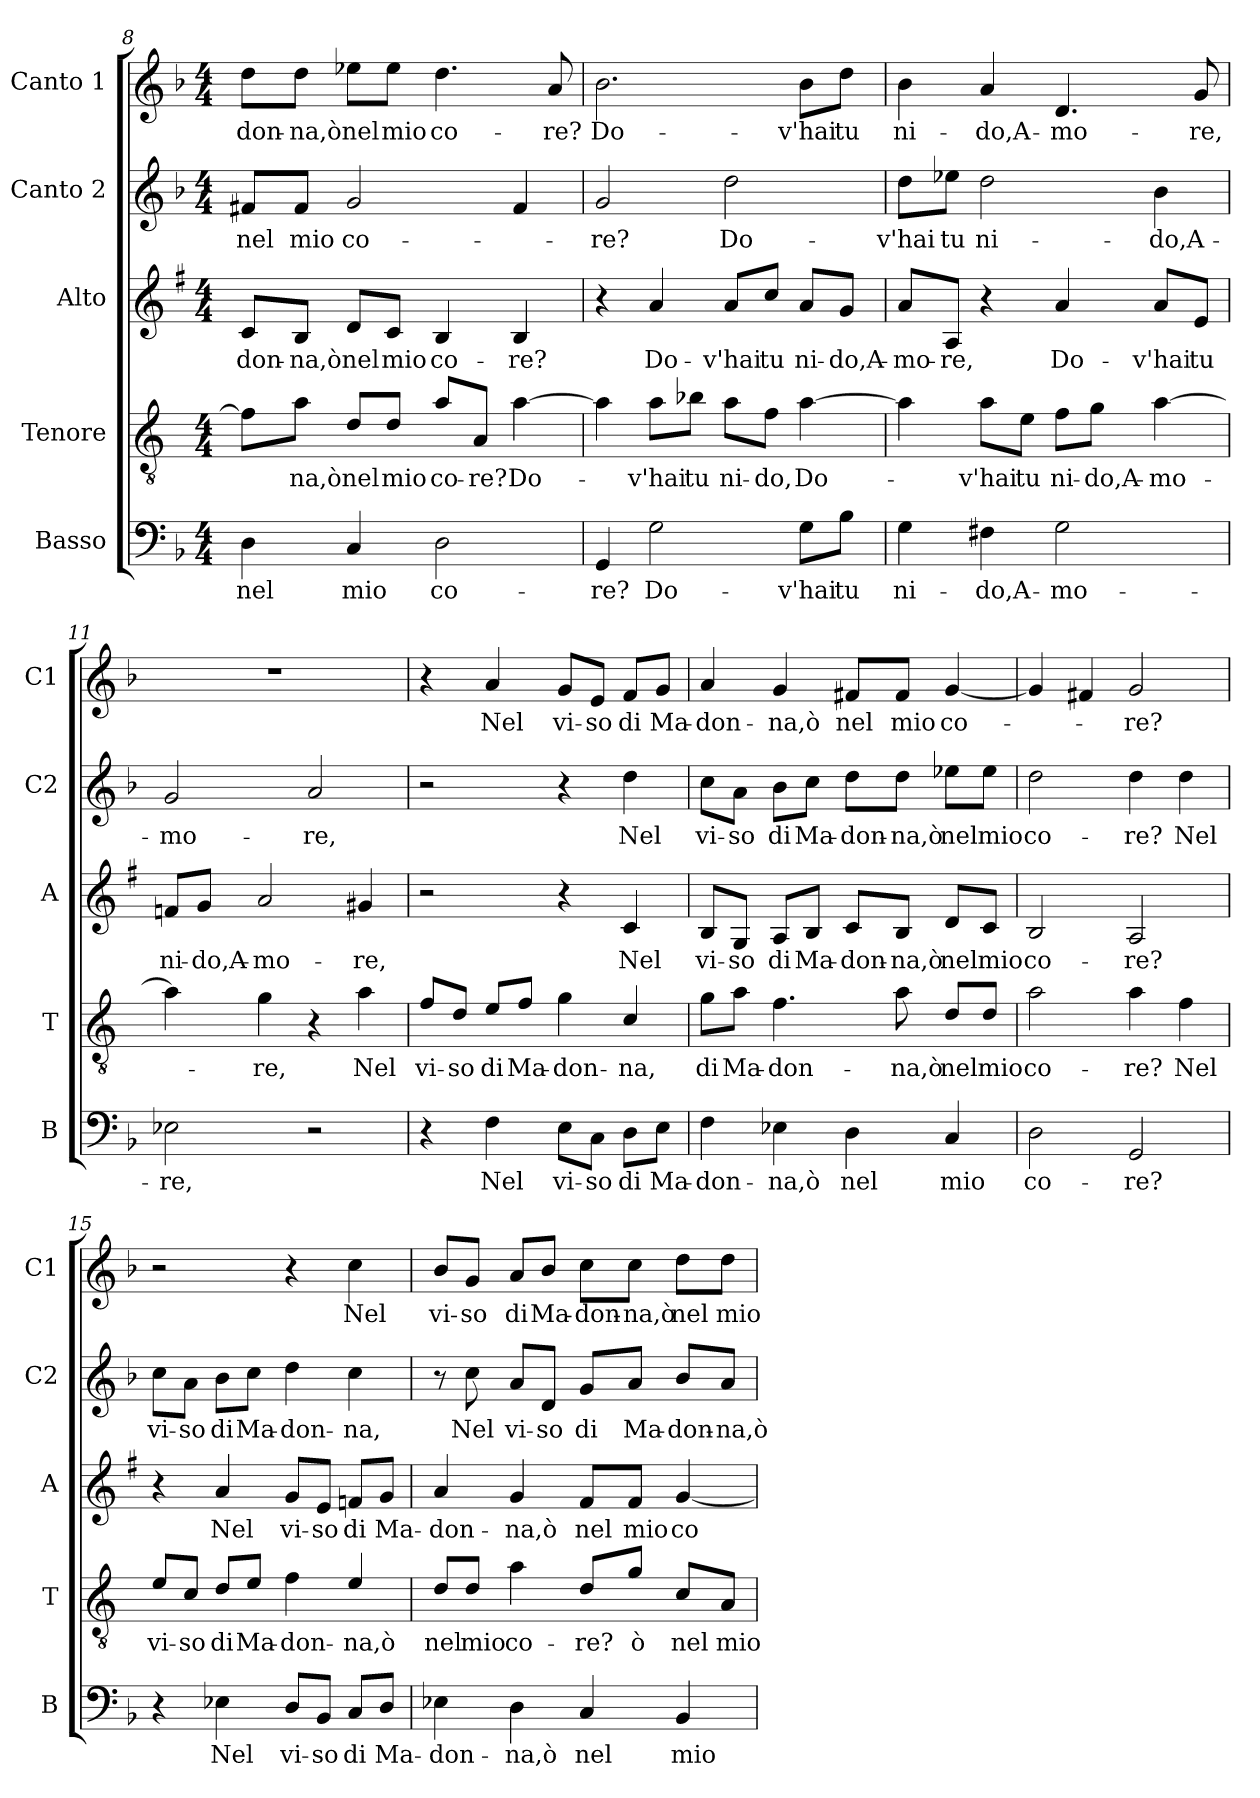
**kern	**text	**kern	**text	**kern	**text	**kern	**text	**kern	**text
*part5	*part5	*part4	*part4	*part3	*part3	*part2	*part2	*part1	*part1
*staff5	*staff5	*staff4	*staff4	*staff3	*staff3	*staff2	*staff2	*staff1	*staff1
*I"Basso	*	*I"Tenore	*	*I"Alto	*	*I"Canto 2	*	*I"Canto 1	*
*I'B	*	*I'T	*	*I'A	*	*I'C2	*	*I'C1	*
!!LO:PB:g=z
*clefF4	*	*clefGv2	*	*clefG2	*	*clefG2	*	*clefG2	*
*	*	*ITrd4c7	*	*ITrd1c2	*	*	*	*	*
*k[b-]	*	*k[b-]	*	*k[b-]	*	*k[b-]	*	*k[b-]	*
*F:	*	*F:	*	*F:	*	*F:	*	*F:	*
*M4/4	*	*M4/4	*	*M4/4	*	*M4/4	*	*M4/4	*
=8	=8	=8	=8	=8	=8	=8	=8	=8	=8
!	!LO:LY:b	!	!	!	!LO:LY:b	!	!LO:LY:b	!	!LO:LY:b
4D\	nel	8B-\L]	.	8B-/L	-don-	8f#X/L	nel	8dd\L	-don-
!	!	!	!LO:LY:b	!	!LO:LY:b	!	!LO:LY:b	!	!LO:LY:b
.	.	8d\J	-na,ò	8A/J	-na,ò	8f#/J	mio	8dd\J	-na,ò
!	!LO:LY:b	!	!LO:LY:b	!	!LO:LY:b	!	!LO:LY:b	!	!LO:LY:b
4C/	mio	8G/L	nel	8c/L	nel	2g/	co-	8ee-X\L	nel
!	!	!	!LO:LY:b	!	!LO:LY:b	!	!	!	!LO:LY:b
.	.	8G/J	mio	8B-/J	mio	.	.	8ee-\J	mio
!	!LO:LY:b	!	!LO:LY:b	!	!LO:LY:b	!	!	!	!LO:LY:b
2D\	co-	8d/L	co-	4A/	co-	.	.	4.dd\	co-
!	!	!	!LO:LY:b	!	!	!	!	!	!
.	.	8D/J	-re?	.	.	.	.	.	.
!	!	!	!LO:LY:b	!	!LO:LY:b	!	!	!	!
.	.	[4d\	Do-	4A/	-re?	4f#/	.	.	.
!	!	!	!	!	!	!	!	!	!LO:LY:b
.	.	.	.	.	.	.	.	8a/	-re?
=9	=9	=9	=9	=9	=9	=9	=9	=9	=9
!	!LO:LY:b	!	!	!	!	!	!LO:LY:b	!	!LO:LY:b
4GG/	-re?	4d\]	.	4r	.	2g/	-re?	2.b-\	Do-
!	!LO:LY:b	!	!LO:LY:b	!	!LO:LY:b	!	!	!	!
2G\	Do-	8d\L	-v'hai	4g/	Do-	.	.	.	.
!	!	!	!LO:LY:b	!	!	!	!	!	!
.	.	8e-X\J	tu	.	.	.	.	.	.
!	!	!	!LO:LY:b	!	!LO:LY:b	!	!LO:LY:b	!	!
.	.	8d\L	ni-	8g/L	-v'hai	2dd\	Do-	.	.
!	!	!	!LO:LY:b	!	!LO:LY:b	!	!	!	!
.	.	8B-\J	-do,	8b-/J	tu	.	.	.	.
!	!LO:LY:b	!	!LO:LY:b	!	!LO:LY:b	!	!	!	!LO:LY:b
8G\L	-v'hai	[4d\	Do-	8g/L	ni-	.	.	8b-\L	-v'hai
!	!LO:LY:b	!	!	!	!LO:LY:b	!	!	!	!LO:LY:b
8B-\J	tu	.	.	8f/J	-do,A-	.	.	8dd\J	tu
=10	=10	=10	=10	=10	=10	=10	=10	=10	=10
!	!LO:LY:b	!	!	!	!LO:LY:b	!	!LO:LY:b	!	!LO:LY:b
4G\	ni-	4d\]	.	8g/L	-mo-	8dd\L	-v'hai	4b-\	ni-
!	!	!	!	!	!LO:LY:b	!	!LO:LY:b	!	!
.	.	.	.	8G/J	-re,	8ee-X\J	tu	.	.
!	!LO:LY:b	!	!LO:LY:b	!	!	!	!LO:LY:b	!	!LO:LY:b
4F#X\	-do,A-	8d\L	-v'hai	4r	.	2dd\	ni-	4a/	-do,A-
!	!	!	!LO:LY:b	!	!	!	!	!	!
.	.	8A\J	tu	.	.	.	.	.	.
!	!LO:LY:b	!	!LO:LY:b	!	!LO:LY:b	!	!	!	!LO:LY:b
2G\	-mo-	8B-\L	ni-	4g/	Do-	.	.	4.d/	-mo-
!	!	!	!LO:LY:b	!	!	!	!	!	!
.	.	8c\J	-do,A-	.	.	.	.	.	.
!	!	!	!LO:LY:b	!	!LO:LY:b	!	!LO:LY:b	!	!
.	.	[4d\	-mo-	8g/L	-v'hai	4b-\	-do,A-	.	.
!	!	!	!	!	!LO:LY:b	!	!	!	!LO:LY:b
.	.	.	.	8d/J	tu	.	.	8g/	-re,
!!LO:LB:g=z
=11	=11	=11	=11	=11	=11	=11	=11	=11	=11
!	!LO:LY:b	!	!	!	!LO:LY:b	!	!LO:LY:b	!	!
2E-X\	-re,	4d\]	.	8e-X/L	ni-	2g/	-mo-	1r	.
!	!	!	!	!	!LO:LY:b	!	!	!	!
.	.	.	.	8f/J	-do,A-	.	.	.	.
!	!	!	!LO:LY:b	!	!LO:LY:b	!	!	!	!
.	.	4c\	-re,	2g/	-mo-	.	.	.	.
!	!	!	!	!	!	!	!LO:LY:b	!	!
2r	.	4r	.	.	.	2a/	-re,	.	.
!	!	!	!LO:LY:b	!	!LO:LY:b	!	!	!	!
.	.	4d\	Nel	4f#X/	-re,	.	.	.	.
=12	=12	=12	=12	=12	=12	=12	=12	=12	=12
!	!	!	!LO:LY:b	!	!	!	!	!	!
4r	.	8B-/L	vi-	2r	.	2r	.	4r	.
!	!	!	!LO:LY:b	!	!	!	!	!	!
.	.	8G/J	-so	.	.	.	.	.	.
!	!LO:LY:b	!	!LO:LY:b	!	!	!	!	!	!LO:LY:b
4F\	Nel	8A/L	di	.	.	.	.	4a/	Nel
!	!	!	!LO:LY:b	!	!	!	!	!	!
.	.	8B-/J	Ma-	.	.	.	.	.	.
!	!LO:LY:b	!	!LO:LY:b	!	!	!	!	!	!LO:LY:b
8E\L	vi-	4c\	-don-	4r	.	4r	.	8g/L	vi-
!	!LO:LY:b	!	!	!	!	!	!	!	!LO:LY:b
8C\J	-so	.	.	.	.	.	.	8e/J	-so
!	!LO:LY:b	!	!LO:LY:b	!	!LO:LY:b	!	!LO:LY:b	!	!LO:LY:b
8D\L	di	4F/	-na,	4B-/	Nel	4dd\	Nel	8f/L	di
!	!LO:LY:b	!	!	!	!	!	!	!	!LO:LY:b
8E\J	Ma-	.	.	.	.	.	.	8g/J	Ma-
=13	=13	=13	=13	=13	=13	=13	=13	=13	=13
!	!LO:LY:b	!	!LO:LY:b	!	!LO:LY:b	!	!LO:LY:b	!	!LO:LY:b
4F\	-don-	8c\L	di	8A/L	vi-	8cc\L	vi-	4a/	-don-
!	!	!	!LO:LY:b	!	!LO:LY:b	!	!LO:LY:b	!	!
.	.	8d\J	Ma-	8F/J	-so	8a\J	-so	.	.
!	!LO:LY:b	!	!LO:LY:b	!	!LO:LY:b	!	!LO:LY:b	!	!LO:LY:b
4E-X\	-na,ò	4.B-\	-don-	8G/L	di	8b-\L	di	4g/	-na,ò
!	!	!	!	!	!LO:LY:b	!	!LO:LY:b	!	!
.	.	.	.	8A/J	Ma-	8cc\J	Ma-	.	.
!	!LO:LY:b	!	!	!	!LO:LY:b	!	!LO:LY:b	!	!LO:LY:b
4D\	nel	.	.	8B-/L	-don-	8dd\L	-don-	8f#X/L	nel
!	!	!	!LO:LY:b	!	!LO:LY:b	!	!LO:LY:b	!	!LO:LY:b
.	.	8d\	-na,ò	8A/J	-na,ò	8dd\J	-na,ò	8f#/J	mio
!	!LO:LY:b	!	!LO:LY:b	!	!LO:LY:b	!	!LO:LY:b	!	!LO:LY:b
4C/	mio	8G/L	nel	8c/L	nel	8ee-X\L	nel	[4g/	co-
!	!	!	!LO:LY:b	!	!LO:LY:b	!	!LO:LY:b	!	!
.	.	8G/J	mio	8B-/J	mio	8ee-\J	mio	.	.
=14	=14	=14	=14	=14	=14	=14	=14	=14	=14
!	!LO:LY:b	!	!LO:LY:b	!	!LO:LY:b	!	!LO:LY:b	!	!
2D\	co-	2d\	co-	2A/	co-	2dd\	co-	4g/]	.
.	.	.	.	.	.	.	.	4f#X/	.
!	!LO:LY:b	!	!LO:LY:b	!	!LO:LY:b	!	!LO:LY:b	!	!LO:LY:b
2GG/	-re?	4d\	-re?	2G/	-re?	4dd\	-re?	2g/	-re?
!	!	!	!LO:LY:b	!	!	!	!LO:LY:b	!	!
.	.	4B-\	Nel	.	.	4dd\	Nel	.	.
!!LO:LB:g=z
=15	=15	=15	=15	=15	=15	=15	=15	=15	=15
!	!	!	!LO:LY:b	!	!	!	!LO:LY:b	!	!
4r	.	8A/L	vi-	4r	.	8cc\L	vi-	2r	.
!	!	!	!LO:LY:b	!	!	!	!LO:LY:b	!	!
.	.	8F/J	-so	.	.	8a\J	-so	.	.
!	!LO:LY:b	!	!LO:LY:b	!	!LO:LY:b	!	!LO:LY:b	!	!
4E-X\	Nel	8G/L	di	4g/	Nel	8b-\L	di	.	.
!	!	!	!LO:LY:b	!	!	!	!LO:LY:b	!	!
.	.	8A/J	Ma-	.	.	8cc\J	Ma-	.	.
!	!LO:LY:b	!	!LO:LY:b	!	!LO:LY:b	!	!LO:LY:b	!	!
8D/L	vi-	4B-\	-don-	8f/L	vi-	4dd\	-don-	4r	.
!	!LO:LY:b	!	!	!	!LO:LY:b	!	!	!	!
8BB-/J	-so	.	.	8d/J	-so	.	.	.	.
!	!LO:LY:b	!	!LO:LY:b	!	!LO:LY:b	!	!LO:LY:b	!	!LO:LY:b
8C/L	di	4A/	-na,ò	8e-X/L	di	4cc\	-na,	4cc\	Nel
!	!LO:LY:b	!	!	!	!LO:LY:b	!	!	!	!
8D/J	Ma-	.	.	8f/J	Ma-	.	.	.	.
=16	=16	=16	=16	=16	=16	=16	=16	=16	=16
!	!LO:LY:b	!	!LO:LY:b	!	!LO:LY:b	!	!	!	!LO:LY:b
4E-X\	-don-	8G/L	nel	4g/	-don-	8r	.	8b-/L	vi-
!	!	!	!LO:LY:b	!	!	!	!LO:LY:b	!	!LO:LY:b
.	.	8G/J	mio	.	.	8cc\	Nel	8g/J	-so
!	!LO:LY:b	!	!LO:LY:b	!	!LO:LY:b	!	!LO:LY:b	!	!LO:LY:b
4D\	-na,ò	4d\	co-	4f/	-na,ò	8a/L	vi-	8a/L	di
!	!	!	!	!	!	!	!LO:LY:b	!	!LO:LY:b
.	.	.	.	.	.	8d/J	-so	8b-/J	Ma-
!	!LO:LY:b	!	!LO:LY:b	!	!LO:LY:b	!	!LO:LY:b	!	!LO:LY:b
4C/	nel	8G/L	-re?	8e/L	nel	8g/L	di	8cc\L	-don-
!	!	!	!LO:LY:b	!	!LO:LY:b	!	!LO:LY:b	!	!LO:LY:b
.	.	8c/J	ò	8e/J	mio	8a/J	Ma-	8cc\J	-na,ò
!	!LO:LY:b	!	!LO:LY:b	!	!LO:LY:b	!	!LO:LY:b	!	!LO:LY:b
4BB-/	mio	8F/L	nel	[4f/	co-	8b-/L	-don-	8dd\L	nel
!	!	!	!LO:LY:b	!	!	!	!LO:LY:b	!	!LO:LY:b
.	.	8D/J	mio	.	.	8a/J	-na,ò	8dd\J	mio
=	=	=	=	=	=	=	=	=	=
*-	*-	*-	*-	*-	*-	*-	*-	*-	*-
